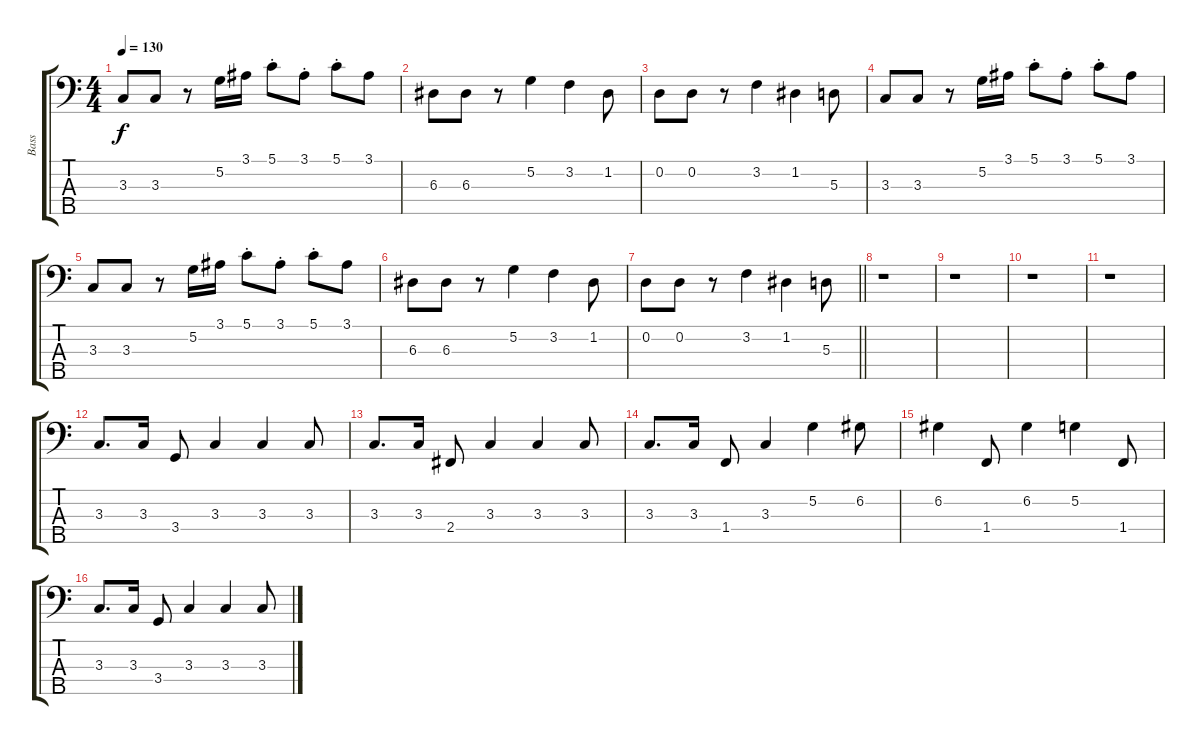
\track ("Bass" "Bass") {instrument electricbasspick}
\staff {score tabs}
\tuning (G2 D2 A1 E1 B0) {hide}
\ts (4 4)
\tempo 130
\clef f4
\ks c
3.3.8{dy f} 3.3.8 r.8 5.2.16 3.1.16 5.1{st}.8 3.1{st}.8 5.1{st}.8 3.1.8 |
6.3.8 6.3.8 r.8 5.2.4 3.2.4 1.2.8 |
0.2.8 0.2.8 r.8 3.2.4 1.2.4 5.3.8 |
3.3.8 3.3.8 r.8 5.2.16 3.1.16 5.1{st}.8 3.1{st}.8 5.1{st}.8 3.1.8 |
3.3.8 3.3.8 r.8 5.2.16 3.1.16 5.1{st}.8 3.1{st}.8 5.1{st}.8 3.1.8 |
6.3.8 6.3.8 r.8 5.2.4 3.2.4 1.2.8 |
\barLineRight lightlight
0.2.8 0.2.8 r.8 3.2.4 1.2.4 5.3.8 |
\section ("" "")
r.1 |
r.1 |
r.1 |
r.1 |
3.3.8{d} 3.3.16 3.4.8 3.3.4 3.3.4 3.3.8 |
3.3.8{d} 3.3.16 2.4.8 3.3.4 3.3.4 3.3.8 |
3.3.8{d} 3.3.16 1.4.8 3.3.4 5.2.4 6.2.8 |
6.2.4 1.4.8 6.2.4 5.2.4 1.4.8 |
3.3.8{d} 3.3.16 3.4.8 3.3.4 3.3.4 3.3.8
